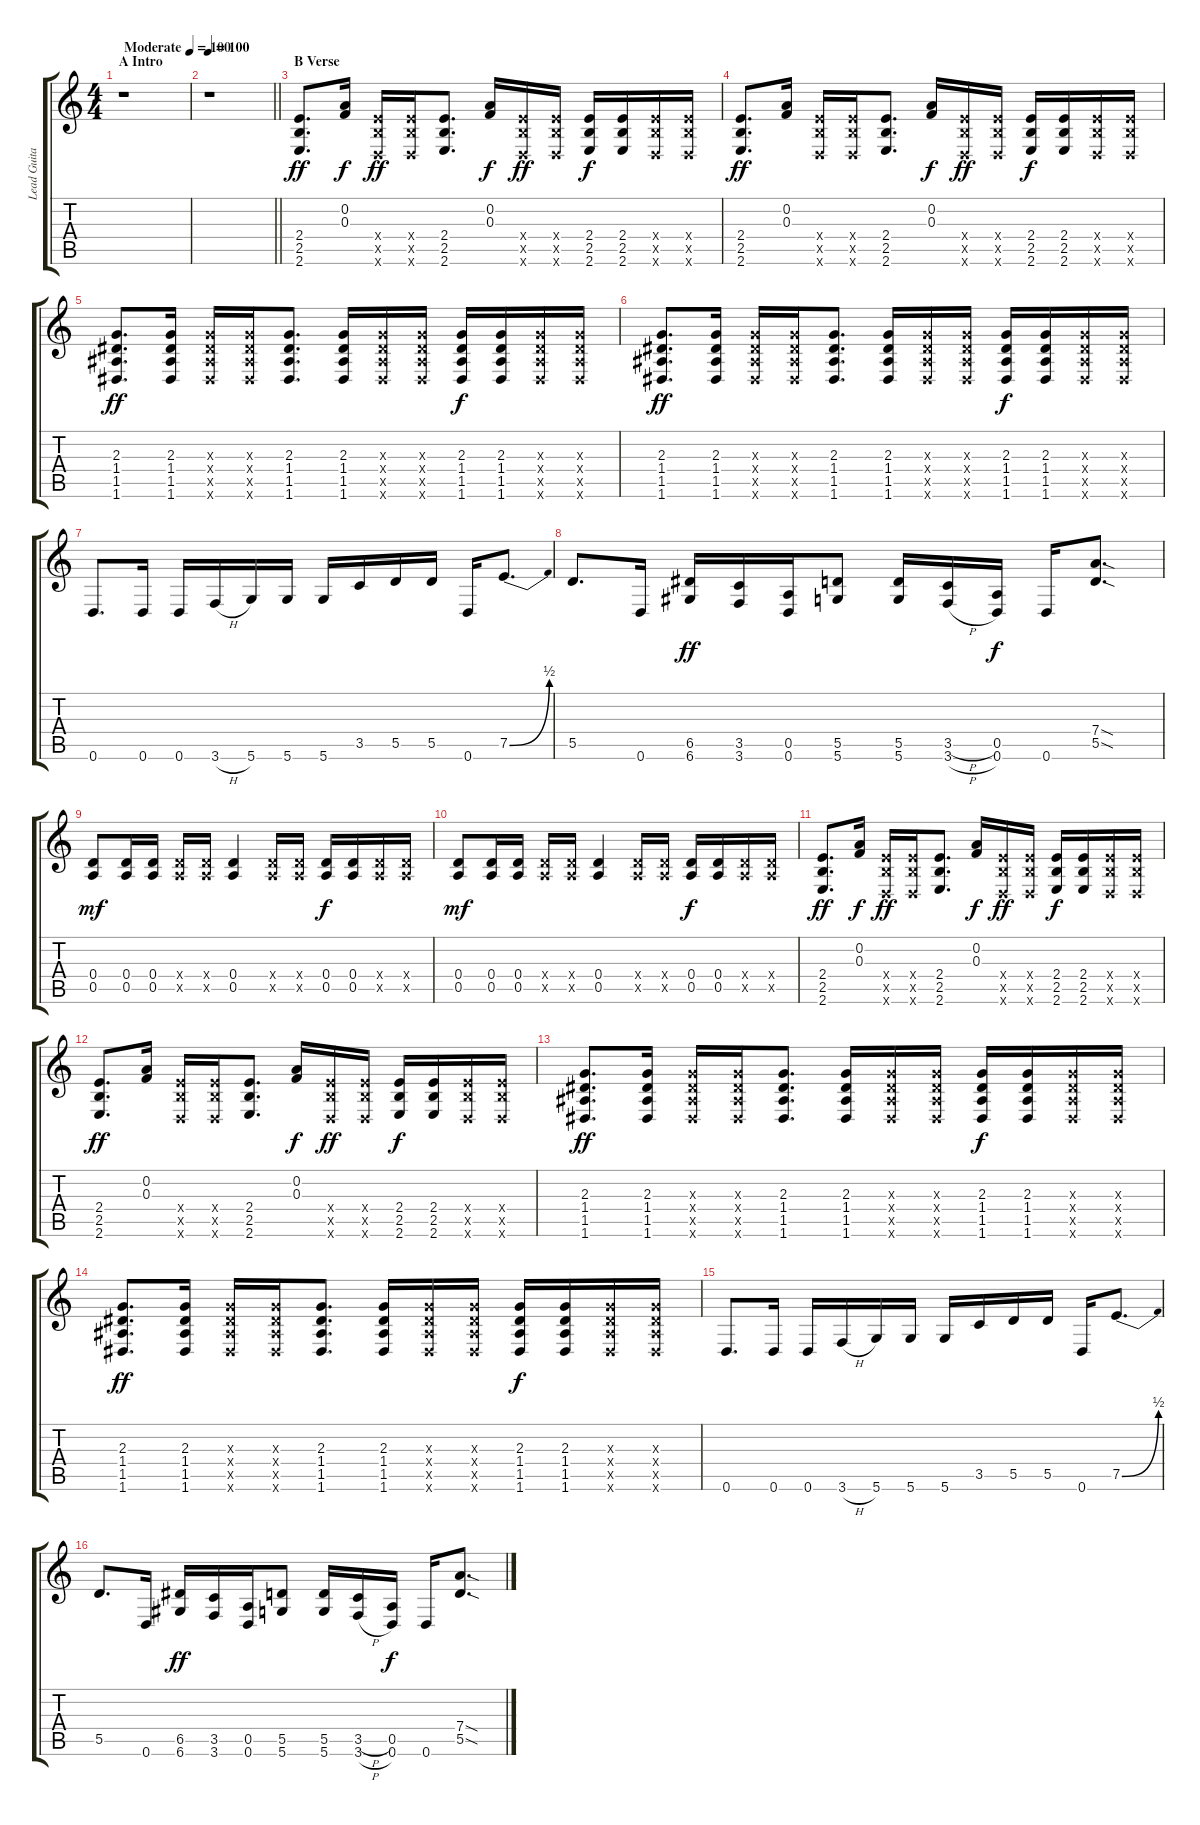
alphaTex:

\track ("Lead Guitar" "Lead Guita") {instrument overdrivenguitar}
\staff {score tabs}
\tuning (E4 A3 F3 D3 A2 D2) {hide}
\ts (4 4)
\section ("" "A Intro")
\tempo (100 "Moderate")
\clef g2
\ks c
r.1{dy ff instrument overdrivenguitar} |
\tempo 100
\barLineRight lightlight
r.1 |
\section ("" "B Verse")
(2.4 2.5 2.6).8{d} (0.2 0.3).16{dy f} (2.4{x} 2.5{x} 0.6{x}).16{dy ff} (2.4{x} 2.5{x} 0.6{x}).16 (2.4 2.5 2.6).8{d} (0.2 0.3).16{dy f} (2.4{x} 2.5{x} 0.6{x}).16{dy ff} (2.4{x} 2.5{x} 0.6{x}).16 (2.4 2.5 2.6).16{dy f} (2.4 2.5 2.6).16 (2.4{x} 2.5{x} 0.6{x}).16 (2.4{x} 2.5{x} 0.6{x}).16 |
(2.4 2.5 2.6).8{d dy ff} (0.2 0.3).16 (2.4{x} 2.5{x} 0.6{x}).16 (2.4{x} 2.5{x} 0.6{x}).16 (2.4 2.5 2.6).8{d} (0.2 0.3).16{dy f} (2.4{x} 2.5{x} 0.6{x}).16{dy ff} (2.4{x} 2.5{x} 0.6{x}).16 (2.4 2.5 2.6).16{dy f} (2.4 2.5 2.6).16 (2.4{x} 2.5{x} 0.6{x}).16 (2.4{x} 2.5{x} 0.6{x}).16 |
(2.3 1.4 1.5 1.6).8{d dy ff} (2.3 1.4 1.5 1.6).16 (2.3{x} 1.4{x} 1.5{x} 1.6{x}).16 (2.3{x} 1.4{x} 1.5{x} 1.6{x}).16 (2.3 1.4 1.5 1.6).8{d} (2.3 1.4 1.5 1.6).16 (2.3{x} 1.4{x} 1.5{x} 1.6{x}).16 (2.3{x} 1.4{x} 1.5{x} 1.6{x}).16 (2.3 1.4 1.5 1.6).16{dy f} (2.3 1.4 1.5 1.6).16 (2.3{x} 1.4{x} 1.5{x} 1.6{x}).16 (2.3{x} 1.4{x} 1.5{x} 1.6{x}).16 |
(2.3 1.4 1.5 1.6).8{d dy ff} (2.3 1.4 1.5 1.6).16 (2.3{x} 1.4{x} 1.5{x} 1.6{x}).16 (2.3{x} 1.4{x} 1.5{x} 1.6{x}).16 (2.3 1.4 1.5 1.6).8{d} (2.3 1.4 1.5 1.6).16 (2.3{x} 1.4{x} 1.5{x} 1.6{x}).16 (2.3{x} 1.4{x} 1.5{x} 1.6{x}).16 (2.3 1.4 1.5 1.6).16{dy f} (2.3 1.4 1.5 1.6).16 (2.3{x} 1.4{x} 1.5{x} 1.6{x}).16 (2.3{x} 1.4{x} 1.5{x} 1.6{x}).16 |
0.6.8{d} 0.6.16 0.6.16 3.6{h}.16 5.6.16 5.6.16 5.6.16 3.5.16 5.5.16 5.5.16 0.6.16 7.5{be (bend 0 0 60 2)}.8{d} |
5.5.8{d} 0.6.16 (6.5 6.6).16{dy ff} (3.5 3.6).16 (0.5 0.6).16 (5.5 5.6).8 (5.5 5.6).16 (3.5{h} 3.6{h}).16 (0.5 0.6).16{dy f} 0.6.16 (7.4{sod} 5.5{sod}).8{d} |
(0.4 0.5).8{dy mf} (0.4 0.5).16 (0.4 0.5).16 (0.4{x} 0.5{x}).16 (0.4{x} 0.5{x}).16 (0.4 0.5).4 (0.4{x} 0.5{x}).16 (0.4{x} 0.5{x}).16 (0.4 0.5).16{dy f} (0.4 0.5).16 (0.4{x} 0.5{x}).16 (0.4{x} 0.5{x}).16 |
(0.4 0.5).8{dy mf} (0.4 0.5).16 (0.4 0.5).16 (0.4{x} 0.5{x}).16 (0.4{x} 0.5{x}).16 (0.4 0.5).4 (0.4{x} 0.5{x}).16 (0.4{x} 0.5{x}).16 (0.4 0.5).16{dy f} (0.4 0.5).16 (0.4{x} 0.5{x}).16 (0.4{x} 0.5{x}).16 |
(2.4 2.5 2.6).8{d dy ff} (0.2 0.3).16{dy f} (2.4{x} 2.5{x} 0.6{x}).16{dy ff} (2.4{x} 2.5{x} 0.6{x}).16 (2.4 2.5 2.6).8{d} (0.2 0.3).16{dy f} (2.4{x} 2.5{x} 0.6{x}).16{dy ff} (2.4{x} 2.5{x} 0.6{x}).16 (2.4 2.5 2.6).16{dy f} (2.4 2.5 2.6).16 (2.4{x} 2.5{x} 0.6{x}).16 (2.4{x} 2.5{x} 0.6{x}).16 |
(2.4 2.5 2.6).8{d dy ff} (0.2 0.3).16 (2.4{x} 2.5{x} 0.6{x}).16 (2.4{x} 2.5{x} 0.6{x}).16 (2.4 2.5 2.6).8{d} (0.2 0.3).16{dy f} (2.4{x} 2.5{x} 0.6{x}).16{dy ff} (2.4{x} 2.5{x} 0.6{x}).16 (2.4 2.5 2.6).16{dy f} (2.4 2.5 2.6).16 (2.4{x} 2.5{x} 0.6{x}).16 (2.4{x} 2.5{x} 0.6{x}).16 |
(2.3 1.4 1.5 1.6).8{d dy ff} (2.3 1.4 1.5 1.6).16 (2.3{x} 1.4{x} 1.5{x} 1.6{x}).16 (2.3{x} 1.4{x} 1.5{x} 1.6{x}).16 (2.3 1.4 1.5 1.6).8{d} (2.3 1.4 1.5 1.6).16 (2.3{x} 1.4{x} 1.5{x} 1.6{x}).16 (2.3{x} 1.4{x} 1.5{x} 1.6{x}).16 (2.3 1.4 1.5 1.6).16{dy f} (2.3 1.4 1.5 1.6).16 (2.3{x} 1.4{x} 1.5{x} 1.6{x}).16 (2.3{x} 1.4{x} 1.5{x} 1.6{x}).16 |
(2.3 1.4 1.5 1.6).8{d dy ff} (2.3 1.4 1.5 1.6).16 (2.3{x} 1.4{x} 1.5{x} 1.6{x}).16 (2.3{x} 1.4{x} 1.5{x} 1.6{x}).16 (2.3 1.4 1.5 1.6).8{d} (2.3 1.4 1.5 1.6).16 (2.3{x} 1.4{x} 1.5{x} 1.6{x}).16 (2.3{x} 1.4{x} 1.5{x} 1.6{x}).16 (2.3 1.4 1.5 1.6).16{dy f} (2.3 1.4 1.5 1.6).16 (2.3{x} 1.4{x} 1.5{x} 1.6{x}).16 (2.3{x} 1.4{x} 1.5{x} 1.6{x}).16 |
0.6.8{d} 0.6.16 0.6.16 3.6{h}.16 5.6.16 5.6.16 5.6.16 3.5.16 5.5.16 5.5.16 0.6.16 7.5{be (bend 0 0 60 2)}.8{d} |
5.5.8{d} 0.6.16 (6.5 6.6).16{dy ff} (3.5 3.6).16 (0.5 0.6).16 (5.5 5.6).8 (5.5 5.6).16 (3.5{h} 3.6{h}).16 (0.5 0.6).16{dy f} 0.6.16 (7.4{sod} 5.5{sod}).8{d}
